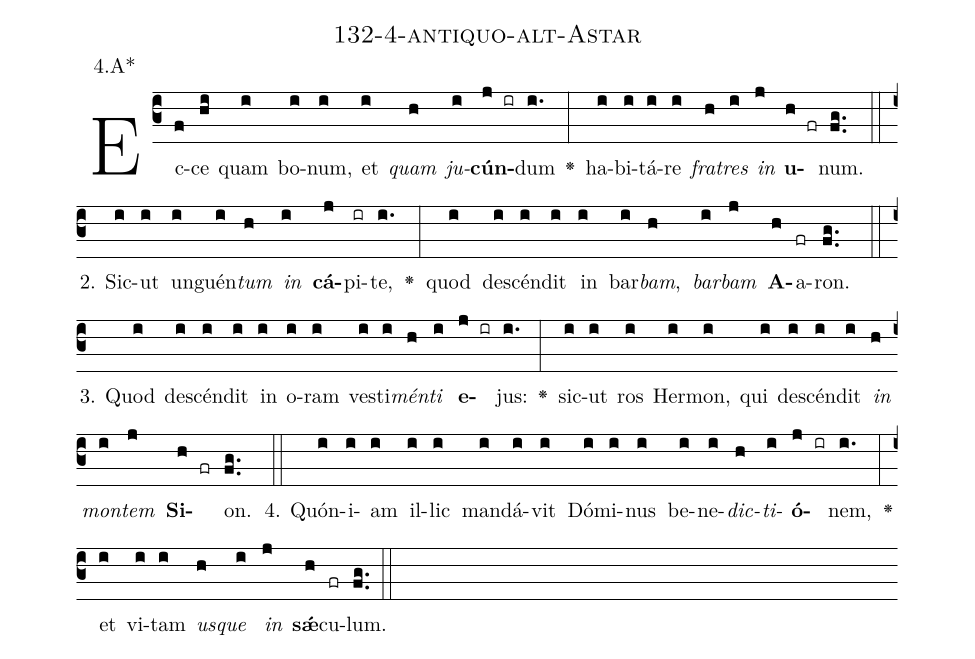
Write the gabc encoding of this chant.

name: 132-4-antiquo-alt-Astar;
annotation: 4.A*;
%%
(c3)Ec(f)ce(hi) quam(i) bo(i)num,(i) et(i) <i>quam</i>(h) <i>ju</i>(i)<b>cún</b>(j ir)dum(i.) <v>\greheightstar</v>(:) ha(i)bi(i)tá(i)re(i) <i>fra</i>(h)<i>tres</i>(i) <i>in</i>(j) <b>u</b>(h fr)num.(fg..) (::)
2. Sic(i)ut(i) un(i)guén(i)<i>tum</i>(h) <i>in</i>(i) <b>cá</b>(j)pi(ir)te,(i.) <v>\greheightstar</v>(:) quod(i) de(i)scén(i)dit(i) in(i) bar(i)<i>bam</i>,(h) <i>bar</i>(i)<i>bam</i>(j) <b>A</b>(h)a(fr)ron.(fg..) (::)
3. Quod(i) de(i)scén(i)dit(i) in(i) o(i)ram(i) ves(i)ti(i)<i>mén</i>(h)<i>ti</i>(i) <b>e</b>(j ir)jus:(i.) <v>\greheightstar</v>(:) sic(i)ut(i) ros(i) Her(i)mon,(i) qui(i) de(i)scén(i)dit(i) <i>in</i>(h) <i>mon</i>(i)<i>tem</i>(j) <b>Si</b>(h fr)on.(fg..) (::)
4. Quón(i)i(i)am(i) il(i)lic(i) man(i)dá(i)vit(i) Dó(i)mi(i)nus(i) be(i)ne(i)<i>dic</i>(h)<i>ti</i>(i)<b>ó</b>(j ir)nem,(i.) <v>\greheightstar</v>(:) et(i) vi(i)tam(i) <i>us</i>(h)<i>que</i>(i) <i>in</i>(j) <b>sǽ</b>(h)cu(fr)lum.(fg..) (::)
